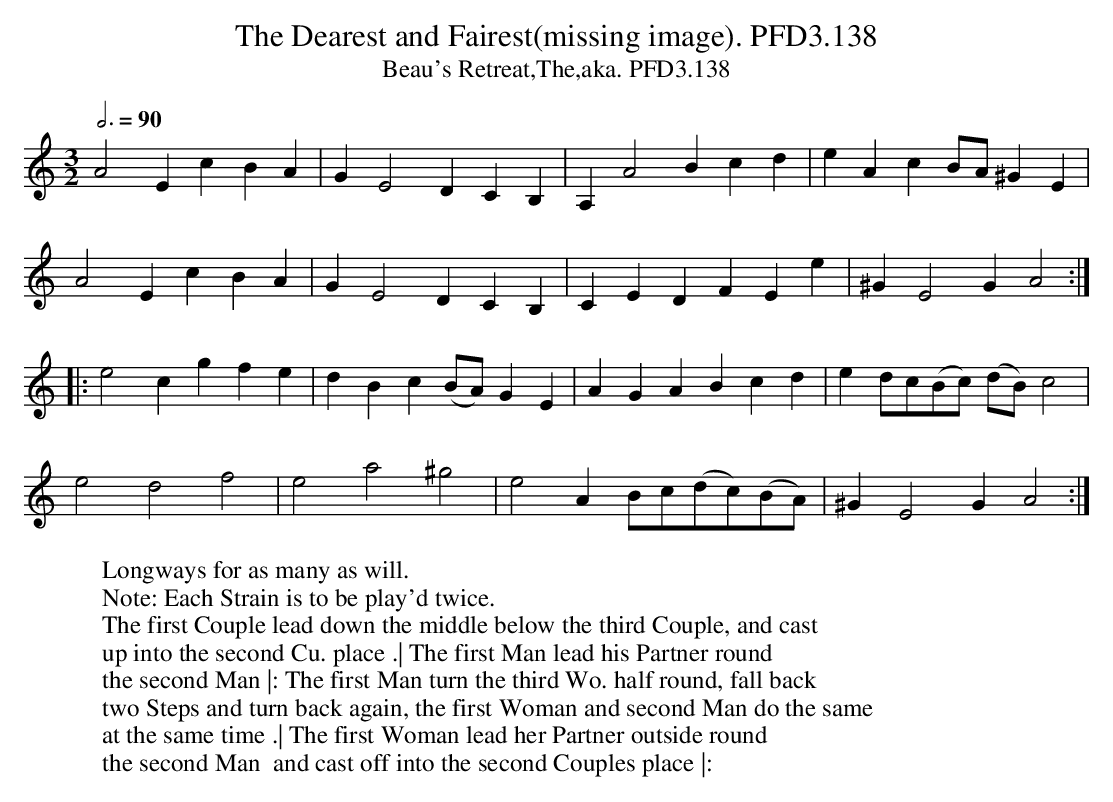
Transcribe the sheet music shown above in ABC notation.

X:1
T:Dearest and Fairest(missing image). PFD3.138, The
T:Beau's Retreat,The,aka. PFD3.138
M:3/2
L:1/4
W:Longways for as many as will.
W:Note: Each Strain is to be play'd twice.
W:The first Couple lead down the middle below the third Couple, and cast
W:up into the second Cu. place .| The first Man lead his Partner round
W:the second Man |: The first Man turn the third Wo. half round, fall back
W:two Steps and turn back again, the first Woman and second Man do the same
W:at the same time .| The first Woman lead her Partner outside round
W:the second Man  and cast off into the second Couples place |:
Q:3/4=90
K:Am
A2 EcBA | GE2 DCB, | A,A2 Bcd | eAc B/A/ ^GE |
A2 EcBA | GE2 DCB, | CE DF Ee | ^GE2 GA2 :|
|: e2c gfe | dBc (B/A/)GE | AGA Bcd | e d/c/(B/c/) (d/B/)c2 |
e2 d2 f2 | e2 a2 ^g2 | e2A B/c/(d/c/)(B/A/) | ^GE2 GA2 :|
